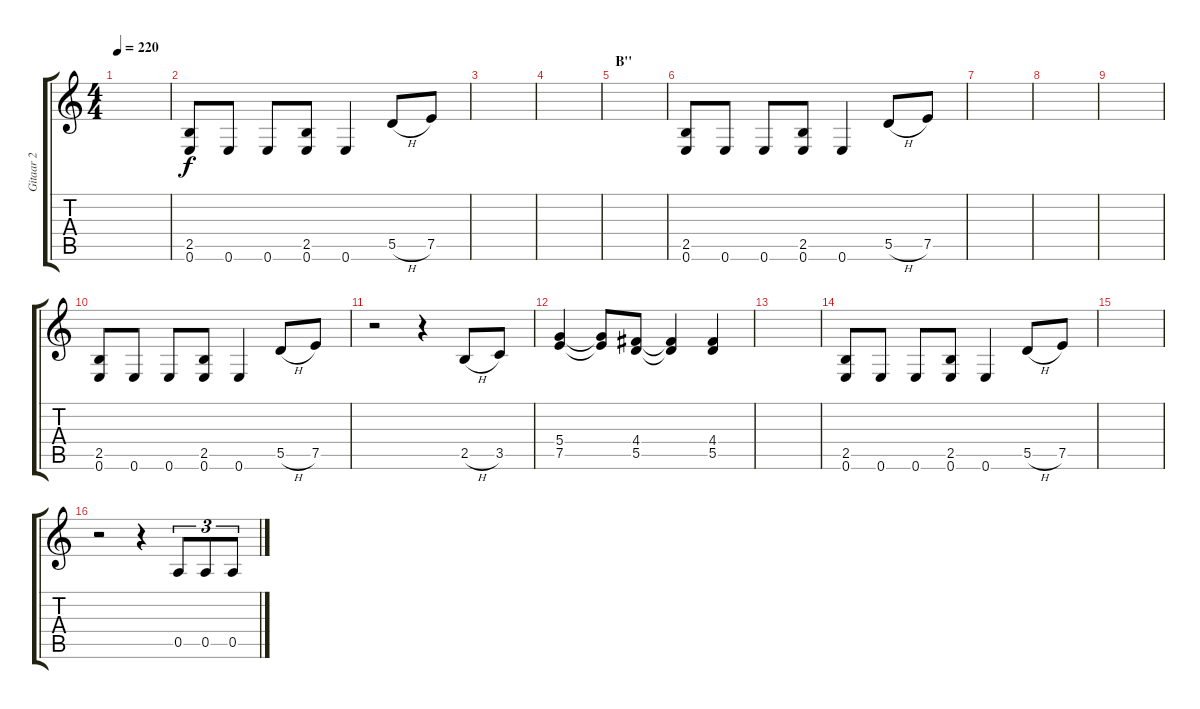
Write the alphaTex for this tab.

\track ("Gitaar 2" "Gitaar 2") {instrument overdrivenguitar}
\staff {score tabs}
\tuning (E4 B3 G3 D3 A2 E2) {hide}
\ts (4 4)
\tempo 220
\clef g2
\ks c
|
(2.5 0.6).8 0.6.8 0.6.8 (2.5 0.6).8 0.6.4 5.5{h}.8 7.5.8 |
|
|
\section ("" "B''")
|
(2.5 0.6).8{volume 11} 0.6.8 0.6.8 (2.5 0.6).8 0.6.4 5.5{h}.8 7.5.8 |
|
|
|
(2.5 0.6).8 0.6.8 0.6.8 (2.5 0.6).8 0.6.4 5.5{h}.8 7.5.8 |
r.2 r.4 2.5{h}.8 3.5.8 |
(5.4 7.5).4 (5.4{t} 7.5{t}).8 (4.4 5.5).8 (4.4{t} 5.5{t}).4 (4.4 5.5).4 |
|
(2.5 0.6).8 0.6.8 0.6.8 (2.5 0.6).8 0.6.4 5.5{h}.8 7.5.8 |
|
r.2 r.4 0.5.8{tu (3 2)} 0.5.8{tu (3 2)} 0.5.8{tu (3 2)}
